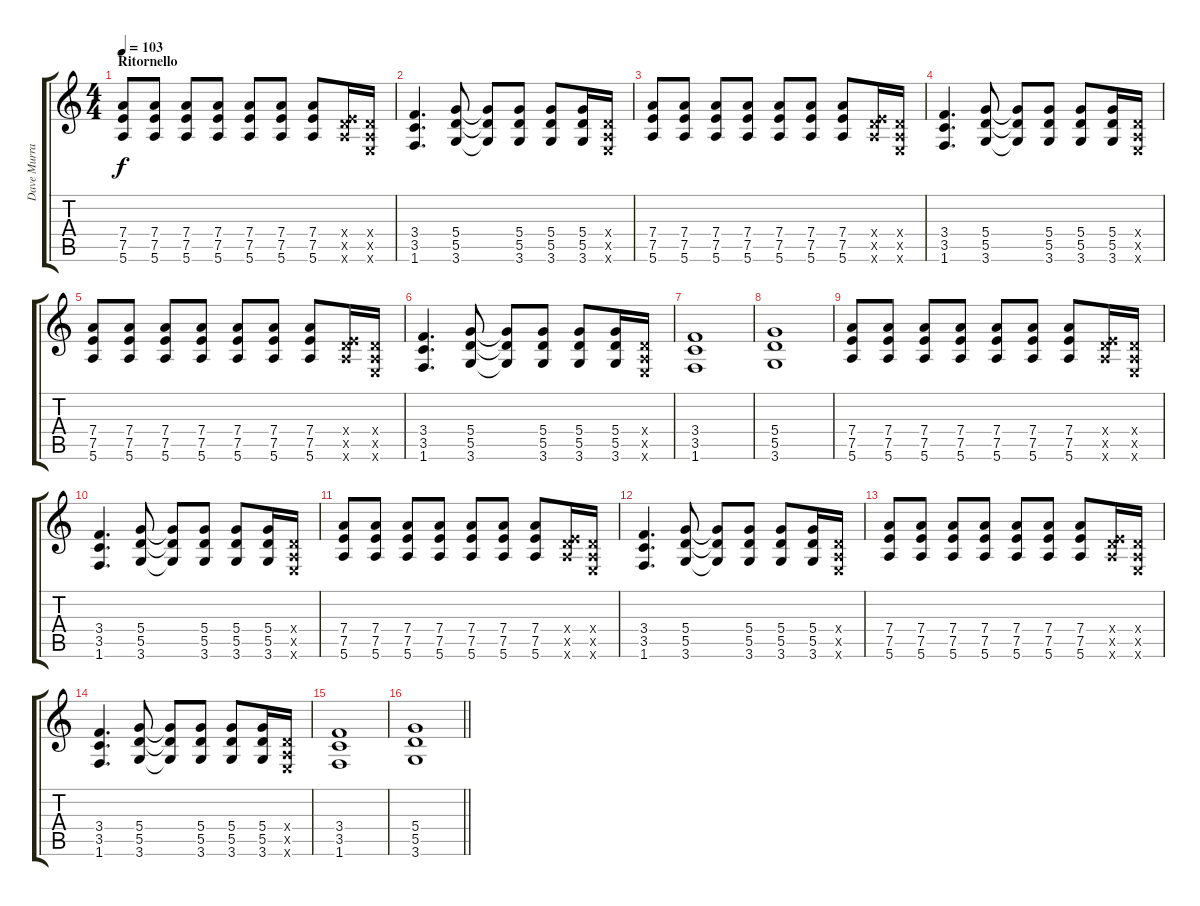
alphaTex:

\track ("Dave Murray" "Dave Murra") {instrument distortionguitar}
\staff {score tabs}
\tuning (E4 B3 G3 D3 A2 E2) {hide}
\ts (4 4)
\section ("" "Ritornello")
\tempo 103
\clef g2
\ks c
(7.4 7.5 5.6).8{dy f} (7.4 7.5 5.6).8 (7.4 7.5 5.6).8 (7.4 7.5 5.6).8 (7.4 7.5 5.6).8 (7.4 7.5 5.6).8 (7.4 7.5 5.6).8 (0.4{x} 7.5{x} 5.6{x}).16 (0.4{x} 0.5{x} 0.6{x}).16 |
(3.4 3.5 1.6).4{d} (5.4 5.5 3.6).8 (5.4{t} 5.5{t} 3.6{t}).8 (5.4 5.5 3.6).8 (5.4 5.5 3.6).8 (5.4 5.5 3.6).16 (0.4{x} 0.5{x} 0.6{x}).16 |
(7.4 7.5 5.6).8 (7.4 7.5 5.6).8 (7.4 7.5 5.6).8 (7.4 7.5 5.6).8 (7.4 7.5 5.6).8 (7.4 7.5 5.6).8 (7.4 7.5 5.6).8 (0.4{x} 7.5{x} 5.6{x}).16 (0.4{x} 0.5{x} 0.6{x}).16 |
(3.4 3.5 1.6).4{d} (5.4 5.5 3.6).8 (5.4{t} 5.5{t} 3.6{t}).8 (5.4 5.5 3.6).8 (5.4 5.5 3.6).8 (5.4 5.5 3.6).16 (0.4{x} 0.5{x} 0.6{x}).16 |
(7.4 7.5 5.6).8 (7.4 7.5 5.6).8 (7.4 7.5 5.6).8 (7.4 7.5 5.6).8 (7.4 7.5 5.6).8 (7.4 7.5 5.6).8 (7.4 7.5 5.6).8 (0.4{x} 7.5{x} 5.6{x}).16 (0.4{x} 0.5{x} 0.6{x}).16 |
(3.4 3.5 1.6).4{d} (5.4 5.5 3.6).8 (5.4{t} 5.5{t} 3.6{t}).8 (5.4 5.5 3.6).8 (5.4 5.5 3.6).8 (5.4 5.5 3.6).16 (0.4{x} 0.5{x} 0.6{x}).16 |
(3.4 3.5 1.6).1 |
(5.4 5.5 3.6).1 |
(7.4 7.5 5.6).8 (7.4 7.5 5.6).8 (7.4 7.5 5.6).8 (7.4 7.5 5.6).8 (7.4 7.5 5.6).8 (7.4 7.5 5.6).8 (7.4 7.5 5.6).8 (0.4{x} 7.5{x} 5.6{x}).16 (0.4{x} 0.5{x} 0.6{x}).16 |
(3.4 3.5 1.6).4{d} (5.4 5.5 3.6).8 (5.4{t} 5.5{t} 3.6{t}).8 (5.4 5.5 3.6).8 (5.4 5.5 3.6).8 (5.4 5.5 3.6).16 (0.4{x} 0.5{x} 0.6{x}).16 |
(7.4 7.5 5.6).8 (7.4 7.5 5.6).8 (7.4 7.5 5.6).8 (7.4 7.5 5.6).8 (7.4 7.5 5.6).8 (7.4 7.5 5.6).8 (7.4 7.5 5.6).8 (0.4{x} 7.5{x} 5.6{x}).16 (0.4{x} 0.5{x} 0.6{x}).16 |
(3.4 3.5 1.6).4{d} (5.4 5.5 3.6).8 (5.4{t} 5.5{t} 3.6{t}).8 (5.4 5.5 3.6).8 (5.4 5.5 3.6).8 (5.4 5.5 3.6).16 (0.4{x} 0.5{x} 0.6{x}).16 |
(7.4 7.5 5.6).8 (7.4 7.5 5.6).8 (7.4 7.5 5.6).8 (7.4 7.5 5.6).8 (7.4 7.5 5.6).8 (7.4 7.5 5.6).8 (7.4 7.5 5.6).8 (0.4{x} 7.5{x} 5.6{x}).16 (0.4{x} 0.5{x} 0.6{x}).16 |
(3.4 3.5 1.6).4{d} (5.4 5.5 3.6).8 (5.4{t} 5.5{t} 3.6{t}).8 (5.4 5.5 3.6).8 (5.4 5.5 3.6).8 (5.4 5.5 3.6).16 (0.4{x} 0.5{x} 0.6{x}).16 |
(3.4 3.5 1.6).1 |
\barLineRight lightlight
(5.4 5.5 3.6).1
